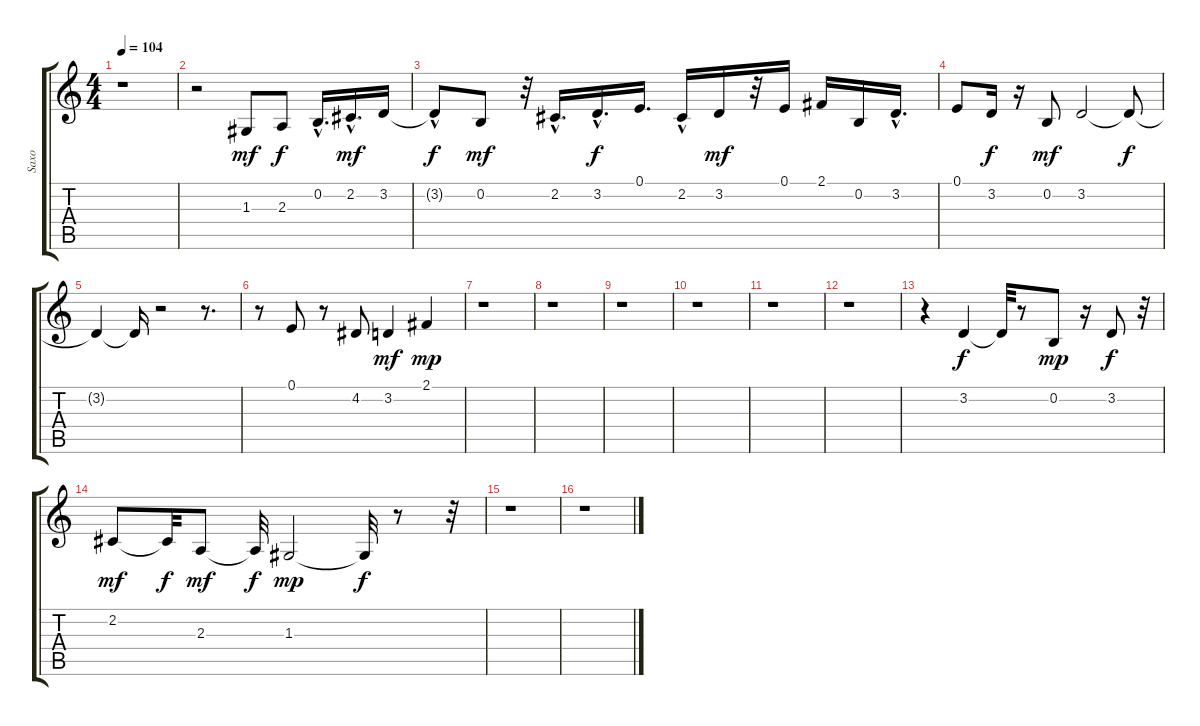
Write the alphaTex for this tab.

\track ("Saxo" "Saxo") {instrument tenorsax}
\staff {score tabs}
\tuning (E4 B3 G3 D3 A2 E2) {hide}
\ts (4 4)
\tempo 104
\clef g2
\ks c
r.1{dy f} |
r.2 1.3.8{dy mf} 2.3.8{dy f} 0.2{hac}.16{d} 2.2{hac}.16{d dy mf} 3.2.16 |
3.2{hac t}.8{dy f} 0.2.8{dy mf} r.32 2.2{hac}.16{d} 3.2{hac}.16{d dy f} 0.1.16{d} 2.2{hac}.16 3.2.16{dy mf} r.32 0.1.16 2.1.16 0.2.16 3.2{hac}.16{d} |
0.1.8 3.2.16{dy f} r.16 0.2.8{dy mf} 3.2.2 3.2{t}.8{dy f} |
3.2{t}.4 3.2{t}.16 r.2 r.8{d} |
r.8 0.1.8 r.8 4.2.8 3.2.4{dy mf} 2.1.4{dy mp} |
r.1 |
r.1 |
r.1 |
r.1 |
r.1 |
r.1 |
r.4 3.2.4{dy f} 3.2{t}.32 r.8 0.2.8{dy mp} r.16 3.2.8{dy f} r.32 |
2.2.8{dy mf} 2.2{t}.32{dy f} 2.3.8{dy mf} 2.3{t}.32{dy f} 1.3.2{dy mp} 1.3{t}.32{dy f} r.8 r.32 |
r.1 |
r.1
